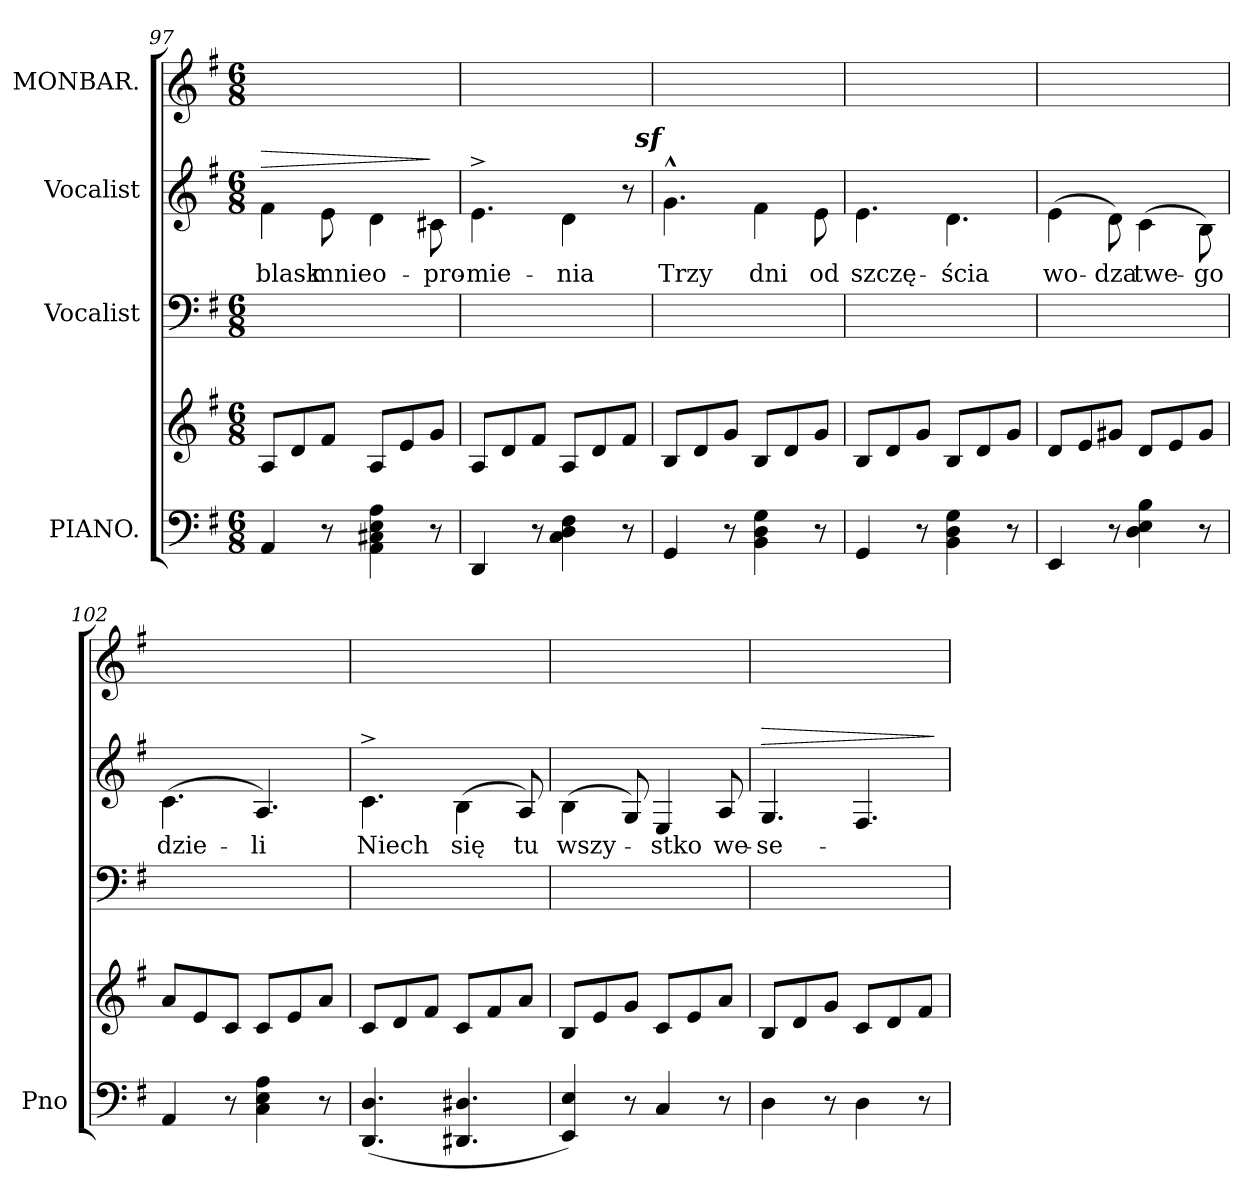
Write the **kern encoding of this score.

**kern	**kern	**kern	**kern	**text	**dynam	**kern
*part4	*part4	*part3	*part2	*part2	*part2	*part1
*staff5	*staff4	*staff3	*staff2	*staff2	*staff2	*staff1
*I"PIANO.	*	*I"Vocalist	*I"Vocalist	*	*	*I"MONBAR.
*I'Pno	*	*	*	*	*	*
*clefF4	*clefG2	*clefF4	*clefG2	*	*	*clefG2
*	*	*	*	*	*	*ITrd8c12
*k[f#]	*k[f#]	*k[f#]	*k[f#]	*	*	*k[f#]
*M6/8	*M6/8	*M6/8	*M6/8	*	*	*M6/8
=97	=97	=97	=97	=97	=97	=97
!	!	!	!	!	!LO:HP:a	!
4AA/	8A/L	2.ryy	4f#\	blask	>	2.ryy
.	8d/	.	.	.	.	.
8r	8f#/J	.	8e\	mnie	.	.
4AA\ 4C#X\ 4E\ 4A\	8A/L	.	4d\	o-	.	.
.	8e/	.	.	.	.	.
8r	8g/J	.	8c#X\	-pro-	]	.
=98	=98	=98	=98	=98	=98	=98
4DD/	8A/L	2.ryy	4.e^\	-mie-	.	2.ryy
.	8d/	.	.	.	.	.
8r	8f#/J	.	.	.	.	.
4C\ 4D\ 4F#\	8A/L	.	4d\	-nia	.	.
.	8d/	.	.	.	.	.
8r	8f#/J	.	8r	.	.	.
=99	=99	=99	=99	=99	=99	=99
!	!	!	!LO:DY:rj	!	!	!
4GG/	8B/L	2.ryy	4.gz>^^\	Trzy	.	2.ryy
.	8d/	.	.	.	.	.
8r	8g/J	.	.	.	.	.
4BB\ 4D\ 4G\	8B/L	.	4f#\	dni	.	.
.	8d/	.	.	.	.	.
8r	8g/J	.	8e\	od	.	.
=100	=100	=100	=100	=100	=100	=100
4GG/	8B/L	2.ryy	4.e\	szczę-	.	2.ryy
.	8d/	.	.	.	.	.
8r	8g/J	.	.	.	.	.
4BB\ 4D\ 4G\	8B/L	.	4.d\	-ścia	.	.
.	8d/	.	.	.	.	.
8r	8g/J	.	.	.	.	.
=101	=101	=101	=101	=101	=101	=101
4EE/	8d/L	2.ryy	(4e\	wo-	.	2.ryy
.	8e/	.	.	.	.	.
8r	8g#X/J	.	8d\)	-dza	.	.
4D\ 4E\ 4B\	8d/L	.	(4c\	twe-	.	.
.	8e/	.	.	.	.	.
8r	8g#/J	.	8B\)	-go	.	.
=102	=102	=102	=102	=102	=102	=102
4AA/	8a/L	2.ryy	(4.c\	dzie-	.	2.ryy
.	8e/	.	.	.	.	.
8r	8c/J	.	.	.	.	.
4C\ 4E\ 4A\	8c/L	.	4.A/)	-li	.	.
.	8e/	.	.	.	.	.
8r	8a/J	.	.	.	.	.
=103	=103	=103	=103	=103	=103	=103
(4.DD/ 4.D/	8c/L	2.ryy	4.c^\	Niech	.	2.ryy
.	8d/	.	.	.	.	.
.	8f#/J	.	.	.	.	.
4.DD#X/ 4.D#X/	8c/L	.	(4B\	się	.	.
.	8f#/	.	.	.	.	.
.	8a/J	.	8A/)	tu	.	.
=104	=104	=104	=104	=104	=104	=104
4EE/ 4E/)	8B/L	2.ryy	(4B\	wszy-	.	2.ryy
.	8e/	.	.	.	.	.
8r	8g/J	.	8G/)	.	.	.
4C/	8c/L	.	4E/	-stko	.	.
.	8e/	.	.	.	.	.
8r	8a/J	.	8A/	we-	.	.
=105	=105	=105	=105	=105	=105	=105
!	!	!	!	!	!LO:HP:a	!
4D\	8B/L	2.ryy	4.G/	-se-	>	2.ryy
.	8d/	.	.	.	.	.
8r	8g/J	.	.	.	.	.
4D\	8c/L	.	4.F#/	.	.	.
.	8d/	.	.	.	.	.
8r	8f#/J	.	.	.	.	.
.	.	.	.	.	]	.
=	=	=	=	=	=	=
*-	*-	*-	*-	*-	*-	*-
